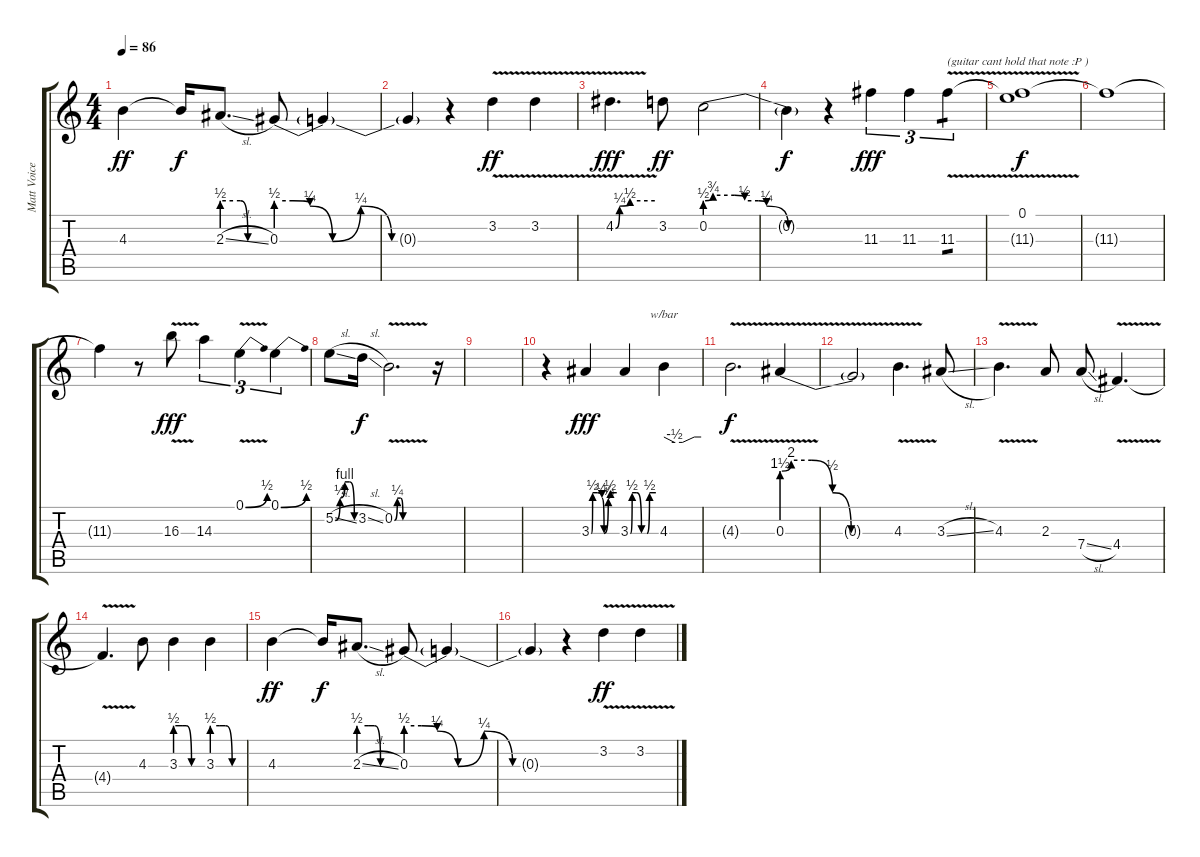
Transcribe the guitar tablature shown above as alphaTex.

\track ("Matt Voice" "Matt Voice") {instrument overdrivenguitar}
\staff {score tabs}
\tuning (E4 B3 G3 D3 A2 E2) {hide}
\ts (4 4)
\tempo 86
\clef g2
\ks c
4.3.4{dy ff} 4.3{t}.16{dy f} 2.3{be (custom 0 2 15 2 25 2 35 0 58 0 60 0) sl}.8{d} 0.3{be (custom 0 2 6 2 12 1 20 0 30 1 41 0 60 0)}.8 0.3{t}.4 |
0.3{t}.4 r.4 3.2{v}.4{dy ff} 3.2{v}.4 |
4.2{be (custom 0 0 6 1 22 2 60 2) v}.4{d dy fff} 3.2.8{dy ff} 0.2{be (custom 0 2 4 3 15 3 20 2 27 2 31 1 42 0 60 0)}.2 |
0.2{t}.4{dy f} r.4 11.3.4{tu (3 2) dy fff} 11.3.4{tu (3 2)} 11.3{v}.4{tu (3 2) txt "(guitar cant hold that note :P )" tp 1} |
(0.1 11.3{t}).1{dy f} |
11.3{t}.1 |
11.3{t}.4 r.8 16.3{v}.8{dy fff} 14.3.4{tu (3 2)} 0.1{be (bend 0 0 60 2) v}.4{tu (3 2)} 0.1{be (bend 0 0 60 2)}.4{tu (3 2)} |
5.2{be (custom 0 0 15 1 30 4 45 4 60 0) sl}.8 3.2{sl}.16{dy f} 0.2{be (custom 0 0 5 1 11 1 15 0 60 0) v}.2{d} r.16 |
|
r.4 3.3{be (custom 0 0 3 2 15 2 25 1 30 0 40 1 45 2 60 2)}.4{dy fff} 3.3{be (custom 0 0 4 2 15 2 26 0 39 0 45 2 60 2)}.4 4.3.4{tbe (custom default 0 0 17 -2 30 -2 49 0 60 0)} |
4.3{v t}.2{d dy f} 0.3{be (custom 0 6 5 8 16 8 27 2 37 0 60 0) v}.4 |
0.3{t}.2 4.3{v}.4{d} 3.3{sl}.8 |
4.3{v}.4{d} 2.3.8 7.4{sl}.8 4.4{v}.4{d} |
4.4{t}.4{d} 4.3.8 3.3{be (custom 0 2 15 2 24 2 36 0 60 0)}.4 3.3{be (custom 0 2 15 2 26 2 39 0 60 0)}.4 |
4.3.4{dy ff} 4.3{t}.16{dy f} 2.3{be (custom 0 2 15 2 25 2 35 0 58 0 60 0) sl}.8{d} 0.3{be (custom 0 2 6 2 12 1 20 0 30 1 41 0 60 0)}.8 0.3{t}.4 |
0.3{t}.4 r.4 3.2{v}.4{dy ff} 3.2{v}.4
